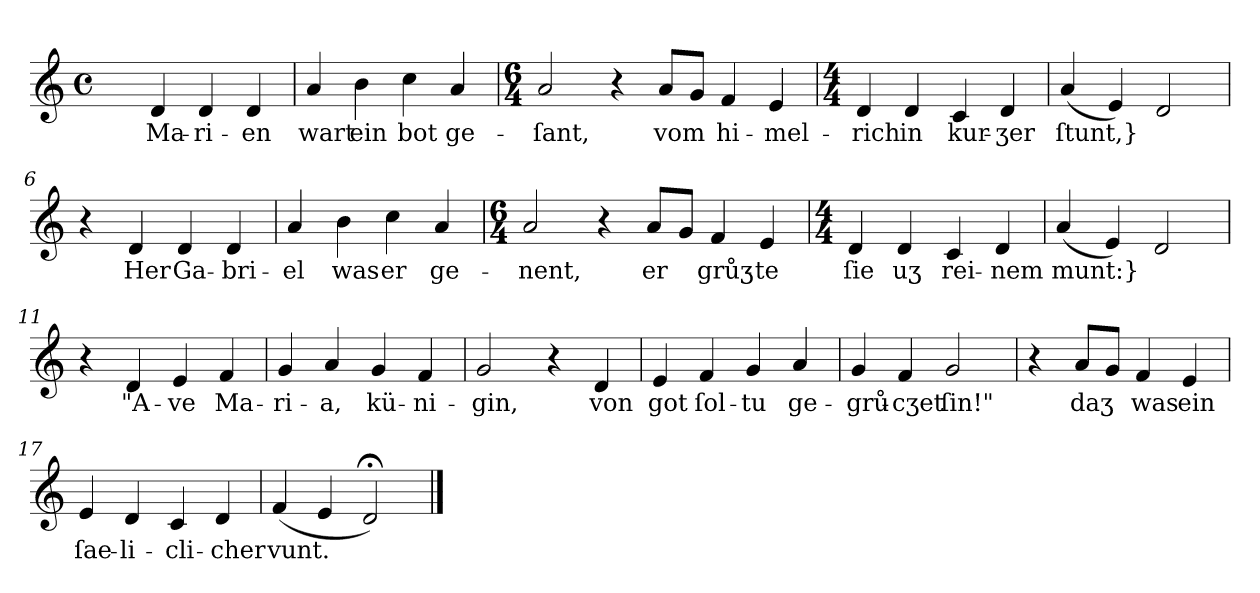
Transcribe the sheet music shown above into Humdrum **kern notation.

**kern	**text
*part1	*part1
*staff1	*staff1
*k[]	*
*M4/4	*
*met(c)	*
=1	=1
4ryy	.
4d	Ma-
4d	-ri-
4d	-en
=2	=2
4a	wart
4b	ein
4cc	bot
4a	ge-
=3	=3
*M6/4	*
2a	-ſant,
4r	.
8aL	vom
8gJ	.
4f	hi-
4e	-mel-
=4	=4
*M4/4	*
4d	-rich
4d	in
4c	kur-
4d	-ʒer
=5	=5
(4a	ſtunt,}
4e)	.
2d	.
=6	=6
4r	.
4d	Her
4d	Ga-
4d	-bri-
=7	=7
4a	-el
4b	was
4cc	er
4a	ge-
=8	=8
*M6/4	*
2a	-nent,
4r	.
8aL	er
8gJ	.
4f	grůʒ-
4e	-te
=9	=9
*M4/4	*
4d	ſie
4d	uʒ
4c	rei-
4d	-nem
=10	=10
(4a	munt:}
4e)	.
2d	.
=11	=11
4r	.
4d	"A-
4e	-ve
4f	Ma-
=12	=12
4g	-ri-
4a	-a,
4g	kü-
4f	-ni-
=13	=13
2g	-gin,
4r	.
4d	von
=14	=14
4e	got
4f	ſol-
4g	-tu
4a	ge-
=15	=15
4g	-grů-
4f	-cʒet
2g	ſin!"
=16	=16
4r	.
8aL	daʒ
8gJ	.
4f	was
4e	ein
=17	=17
4e	ſae-
4d	-li-
4c	-cli-
4d	-cher
=18	=18
(4f	vunt.
4e	.
2d;<)	.
==	==
*-	*-
